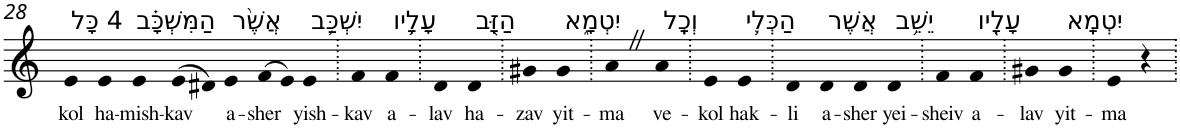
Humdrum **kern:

**kern	**text
*part1	*part1
*staff1	*staff1
*I"Piano	*
*I'Pno	*
!!LO:PB:g=z
*clefG2	*
*k[]	*
=28	=28
!LO:TX:a:t=4 כָּל	!
!	!LO:LY:b
4e	kol
!LO:TX:a:t=הַמִּשְׁכָּ֗ב	!
!	!LO:LY:b
4e	ha-
!	!LO:LY:b
4e	-mish-
!	!LO:LY:b
(>8e	-kav
8d#X)	.
!LO:TX:a:t=אֲשֶׁ֨ר	!
!	!LO:LY:b
4e	a-
!	!LO:LY:b
(>8f	-sher
8e)	.
!LO:TX:a:t=יִשְׁכַּ֥ב	!
!	!LO:LY:b
4e	yish-
=29.	=29.
!	!LO:LY:b
4f	-kav
!LO:TX:a:t=עָלָ֛יו	!
!	!LO:LY:b
4f	a-
=30.	=30.
!	!LO:LY:b
4d	-lav
!LO:TX:a:t=הַזָּ֖ב	!
!	!LO:LY:b
4d	ha-
=31.	=31.
!	!LO:LY:b
4g#X	-zav
!LO:TX:a:t=יִטְמָ֑א	!
!	!LO:LY:b
4g#	yit-
=32.	=32.
!	!LO:LY:b
4aZ	-ma
!LO:TX:a:t=וְכָֽל	!
!	!LO:LY:b
4a	ve-
=33.	=33.
!	!LO:LY:b
4e	-kol
!LO:TX:a:t=הַכְּלִ֛י	!
!	!LO:LY:b
4e	hak-
=34.	=34.
!	!LO:LY:b
4d	-li
!LO:TX:a:t=אֲשֶׁר	!
!	!LO:LY:b
4d	a-
!	!LO:LY:b
4d	-sher
!LO:TX:a:t=יֵשֵׁ֥ב	!
!	!LO:LY:b
4d	yei-
=35.	=35.
!	!LO:LY:b
4f	-sheiv
!LO:TX:a:t=עָלָ֖יו	!
!	!LO:LY:b
4f	a-
=36.	=36.
!	!LO:LY:b
4g#X	-lav
!LO:TX:a:t=יִטְמָֽא	!
!	!LO:LY:b
4g#	yit-
=37.	=37.
!	!LO:LY:b
4e	-ma
4r	.
=.	=.
*-	*-
